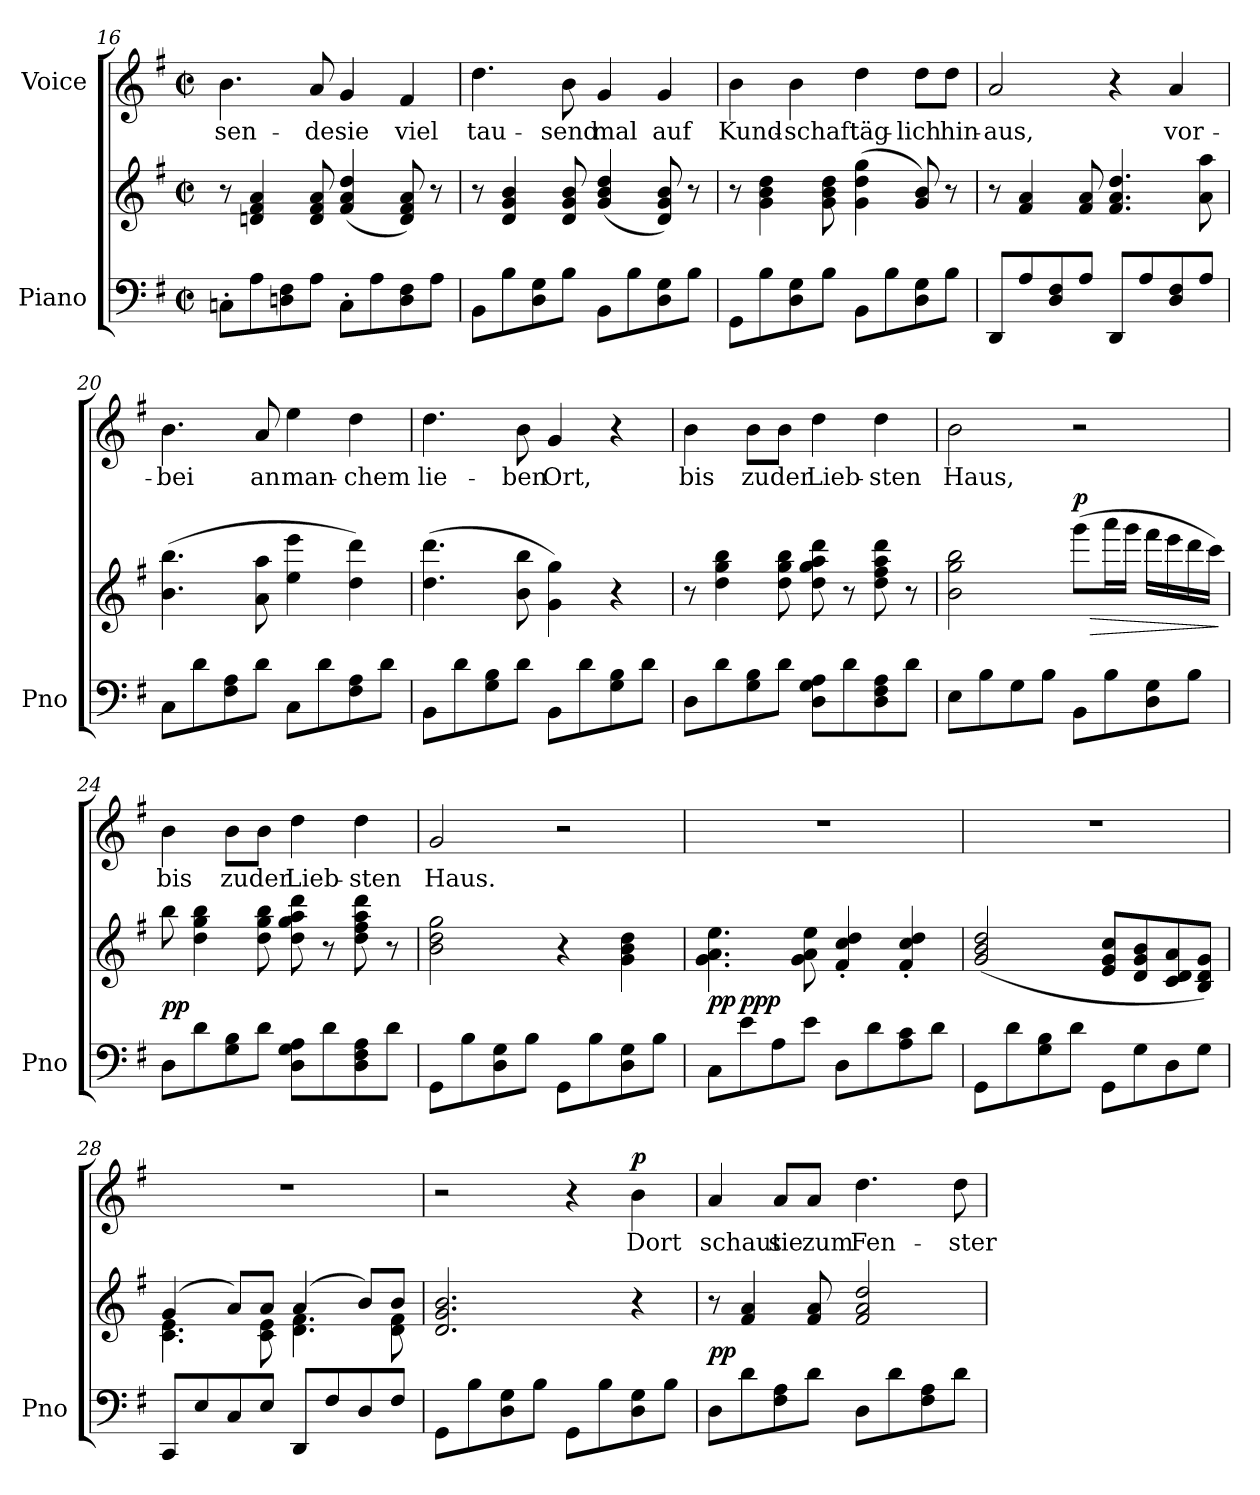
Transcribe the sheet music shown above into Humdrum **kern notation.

**kern	**kern	**dynam	**kern	**text	**dynam
*part2	*part2	*part2	*part1	*part1	*part1
*staff3	*staff2	*staff2/3	*staff1	*staff1	*staff1
*I"Piano	*	*	*I"Voice	*	*
*I'Pno	*	*	*	*	*
!!LO:LB:g=z
*clefF4	*clefG2	*	*clefG2	*	*
*k[f#]	*k[f#]	*	*k[f#]	*	*
*M2/2	*M2/2	*	*M2/2	*	*
*met(c|)	*met(c|)	*	*met(c|)	*	*
=16	=16	=16	=16	=16	=16
!	!	!	!	!LO:LY:b	!
8Cn'\L	8r	.	4.b\	sen-	.
8A\	4dn/ 4f#/ 4a/	.	.	.	.
8Dn\ 8F#\	.	.	.	.	.
!	!	!	!	!LO:LY:b	!
8A\J	8d/ 8f#/ 8a/	.	8a/	-de	.
!	!	!	!	!LO:LY:b	!
8C'\L	(4f#/ 4a/ 4dd/	.	4g/	sie	.
8A\	.	.	.	.	.
!	!	!	!	!LO:LY:b	!
8D\ 8F#\	8d/ 8f#/ 8a/)	.	4f#/	viel	.
8A\J	8r	.	.	.	.
=17	=17	=17	=17	=17	=17
!	!	!	!	!LO:LY:b	!
8BB\L	8r	.	4.dd\	tau-	.
8B\	4d/ 4g/ 4b/	.	.	.	.
8D\ 8G\	.	.	.	.	.
!	!	!	!	!LO:LY:b	!
8B\J	8d/ 8g/ 8b/	.	8b\	-send	.
!	!	!	!	!LO:LY:b	!
8BB\L	(4g/ 4b/ 4dd/	.	4g/	mal	.
8B\	.	.	.	.	.
!	!	!	!	!LO:LY:b	!
8D\ 8G\	8d/ 8g/ 8b/)	.	4g/	auf	.
8B\J	8r	.	.	.	.
=18	=18	=18	=18	=18	=18
!	!	!	!	!LO:LY:b	!
8GG\L	8r	.	4b\	Kund-	.
8B\	4g\ 4b\ 4dd\	.	.	.	.
!	!	!	!	!LO:LY:b	!
8D\ 8G\	.	.	4b\	-schaft	.
8B\J	8g\ 8b\ 8dd\	.	.	.	.
!	!	!	!	!LO:LY:b	!
8BB\L	(4g\ 4dd\ 4gg\	.	4dd\	täg-	.
8B\	.	.	.	.	.
!	!	!	!	!LO:LY:b	!
8D\ 8G\	8g/ 8b/)	.	8dd\L	-lich	.
!	!	!	!	!LO:LY:b	!
8B\J	8r	.	8dd\J	hin-	.
=19	=19	=19	=19	=19	=19
!	!	!	!	!LO:LY:b	!
8DD/L	8r	.	2a/	-aus,	.
8A/	4f#/ 4a/	.	.	.	.
8D/ 8F#/	.	.	.	.	.
8A/J	8f#/ 8a/	.	.	.	.
8DD/L	4.f#/ 4.a/ 4.dd/	.	4r	.	.
8A/	.	.	.	.	.
!	!	!	!	!LO:LY:b	!
8D/ 8F#/	.	.	4a/	vor-	.
8A/J	8a\ 8aa\	.	.	.	.
=20	=20	=20	=20	=20	=20
!	!	!	!	!LO:LY:b	!
8C\L	(4.b\ 4.bb\	.	4.b\	-bei	.
8d\	.	.	.	.	.
8F#\ 8A\	.	.	.	.	.
!	!	!	!	!LO:LY:b	!
8d\J	8a\ 8aa\	.	8a/	an	.
!	!	!	!	!LO:LY:b	!
8C\L	4ee\ 4eee\	.	4ee\	man-	.
8d\	.	.	.	.	.
!	!	!	!	!LO:LY:b	!
8F#\ 8A\	4dd\ 4ddd\)	.	4dd\	-chem	.
8d\J	.	.	.	.	.
!!LO:LB:g=z
=21	=21	=21	=21	=21	=21
!	!	!	!	!LO:LY:b	!
8BB\L	(4.dd\ 4.ddd\	.	4.dd\	lie-	.
8d\	.	.	.	.	.
8G\ 8B\	.	.	.	.	.
!	!	!	!	!LO:LY:b	!
8d\J	8b\ 8bb\	.	8b\	-ben	.
!	!	!	!	!LO:LY:b	!
8BB\L	4g\ 4gg\)	.	4g/	Ort,	.
8d\	.	.	.	.	.
8G\ 8B\	4r	.	4r	.	.
8d\J	.	.	.	.	.
=22	=22	=22	=22	=22	=22
!	!	!	!	!LO:LY:b	!
8D\L	8r	.	4b\	bis	.
8d\	4dd\ 4gg\ 4bb\	.	.	.	.
!	!	!	!	!LO:LY:b	!
8G\ 8B\	.	.	8b\L	zu	.
!	!	!	!	!LO:LY:b	!
8d\J	8dd\ 8gg\ 8bb\	.	8b\J	der	.
!	!	!	!	!LO:LY:b	!
8D\ 8G\ 8A\L	8dd\ 8gg\ 8aa\ 8ddd\	.	4dd\	Lieb-	.
8d\	8r	.	.	.	.
!	!	!	!	!LO:LY:b	!
8D\ 8F#\ 8A\	8dd\ 8ff#\ 8aa\ 8ddd\	.	4dd\	-sten	.
8d\J	8r	.	.	.	.
=23	=23	=23	=23	=23	=23
!	!	!	!	!LO:LY:b	!
8E\L	2b\ 2gg\ 2bb\	.	2b\	Haus,	.
8B\	.	.	.	.	.
8G\	.	.	.	.	.
8B\J	.	.	.	.	.
!	!	!LO:HP:b	!	!	!
!	!	!LO:DY:n=1:a	!	!	!
8BB\L	(8ggg\L	> p	2r	.	.
8B\	16aaa\L	.	.	.	.
.	16ggg\JJ	.	.	.	.
8D\ 8G\	16fff#\LL	.	.	.	.
.	16eee\	.	.	.	.
8B\J	16ddd\	.	.	.	.
.	16ccc\JJ)	.	.	.	.
.	.	]	.	.	.
=24	=24	=24	=24	=24	=24
!	!	!LO:DY:a=2	!	!LO:LY:b	!
8D\L	8bb\	pp	4b\	bis	.
8d\	4dd\ 4gg\ 4bb\	.	.	.	.
!	!	!	!	!LO:LY:b	!
8G\ 8B\	.	.	8b\L	zu	.
!	!	!	!	!LO:LY:b	!
8d\J	8dd\ 8gg\ 8bb\	.	8b\J	der	.
!	!	!	!	!LO:LY:b	!
8D\ 8G\ 8A\L	8dd\ 8gg\ 8aa\ 8ddd\	.	4dd\	Lieb-	.
8d\	8r	.	.	.	.
!	!	!	!	!LO:LY:b	!
8D\ 8F#\ 8A\	8dd\ 8ff#\ 8aa\ 8ddd\	.	4dd\	-sten	.
8d\J	8r	.	.	.	.
=25	=25	=25	=25	=25	=25
!	!	!	!	!LO:LY:b	!
8GG\L	2b\ 2dd\ 2gg\	.	2g/	Haus.	.
8B\	.	.	.	.	.
8D\ 8G\	.	.	.	.	.
8B\J	.	.	.	.	.
8GG\L	4r	.	2r	.	.
8B\	.	.	.	.	.
8D\ 8G\	4g\ 4b\ 4dd\	.	.	.	.
8B\J	.	.	.	.	.
!!LO:PB:g=z
=26	=26	=26	=26	=26	=26
!	!	!LO:DY:a=2	!	!	!
8C\L	4.g\ 4.a\ 4.ee\	pp	1r	.	.
!	!	!LO:DY:a=2	!	!	!
8e\	.	ppp	.	.	.
8A\	.	.	.	.	.
8e\J	8g\ 8a\ 8ee\	.	.	.	.
8D\L	4f#/' 4cc/' 4dd/'	.	.	.	.
8d\	.	.	.	.	.
8A\ 8c\	4f#/' 4cc/' 4dd/'	.	.	.	.
8d\J	.	.	.	.	.
=27	=27	=27	=27	=27	=27
8GG\L	(2g/ 2b/ 2dd/	.	1r	.	.
8d\	.	.	.	.	.
8G\ 8B\	.	.	.	.	.
8d\J	.	.	.	.	.
8GG\L	8e/ 8g/ 8cc/L	.	.	.	.
8G\	8d/ 8g/ 8b/	.	.	.	.
8D\	8c/ 8d/ 8a/	.	.	.	.
8G\J	8B/ 8d/ 8g/J)	.	.	.	.
=28	=28	=28	=28	=28	=28
*	*^	*	*	*	*
8CC/L	(4g/	4.c\ 4.e\	.	1r	.	.
8E/	.	.	.	.	.	.
8C/	8a/L)	.	.	.	.	.
8E/J	8a/J	8c\ 8e\	.	.	.	.
8DD/L	(4a/	4.d\ 4.f#\	.	.	.	.
8F#/	.	.	.	.	.	.
8D/	8b/L)	.	.	.	.	.
8F#/J	8b/J	8d\ 8f#\	.	.	.	.
*	*v	*v	*	*	*	*
=29	=29	=29	=29	=29	=29
8GG\L	2.d/ 2.g/ 2.b/	.	2r	.	.
8B\	.	.	.	.	.
8D\ 8G\	.	.	.	.	.
8B\J	.	.	.	.	.
8GG\L	.	.	4r	.	.
8B\	.	.	.	.	.
!	!	!	!	!LO:LY:b	!LO:DY:a
8D\ 8G\	4r	.	4b\	Dort	p
8B\J	.	.	.	.	.
=30	=30	=30	=30	=30	=30
!	!	!LO:DY:a=2	!	!LO:LY:b	!
8D\L	8r	pp	4a/	schaut	.
8d\	4f#/ 4a/	.	.	.	.
!	!	!	!	!LO:LY:b	!
8F#\ 8A\	.	.	8a/L	sie	.
!	!	!	!	!LO:LY:b	!
8d\J	8f#/ 8a/	.	8a/J	zum	.
!	!	!	!	!LO:LY:b	!
8D\L	2f#/ 2a/ 2dd/	.	4.dd\	Fen-	.
8d\	.	.	.	.	.
8F#\ 8A\	.	.	.	.	.
!	!	!	!	!LO:LY:b	!
8d\J	.	.	8dd\	-ster	.
=	=	=	=	=	=
*-	*-	*-	*-	*-	*-
